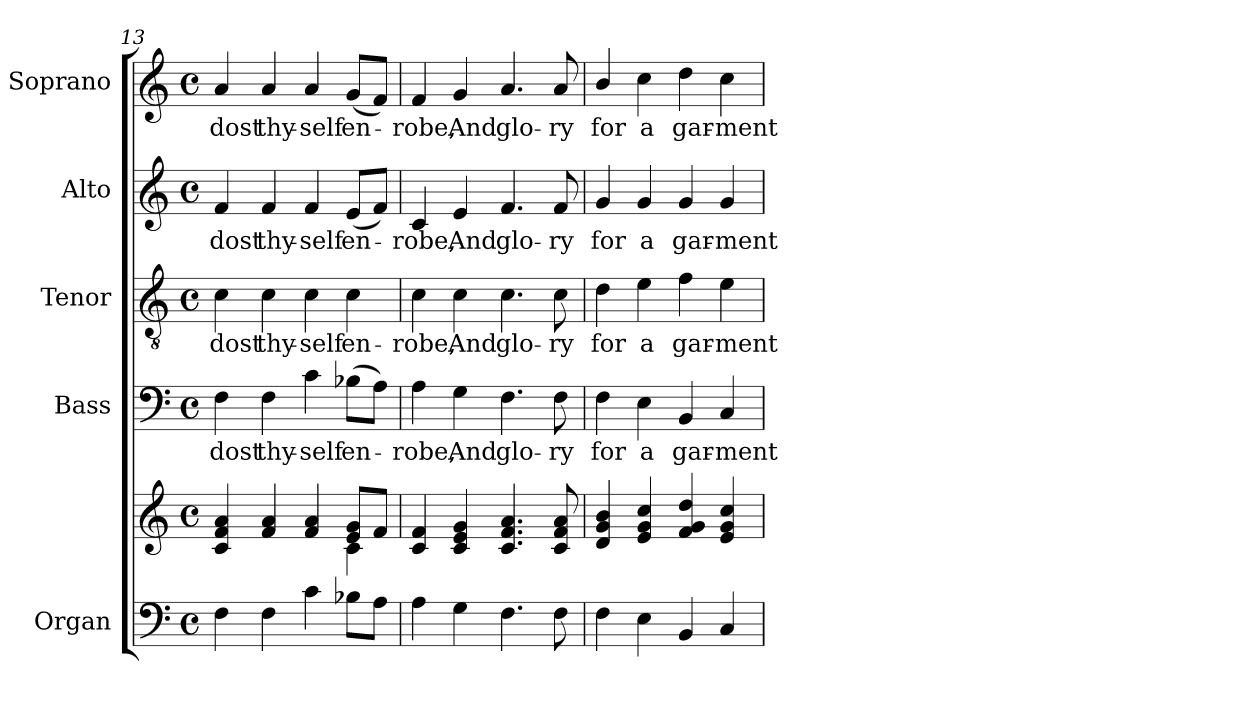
**kern	**kern	**kern	**text	**kern	**text	**kern	**text	**kern	**text
*part5	*part5	*part4	*part4	*part3	*part3	*part2	*part2	*part1	*part1
*staff6	*staff5	*staff4	*staff4	*staff3	*staff3	*staff2	*staff2	*staff1	*staff1
*I"Organ	*	*I"Bass	*	*I"Tenor	*	*I"Alto	*	*I"Soprano	*
*I'Org.	*	*I'B.	*	*I'T.	*	*I'A.	*	*I'S.	*
*clefF4	*clefG2	*clefF4	*	*clefGv2	*	*clefG2	*	*clefG2	*
*	*	*	*	*ITrd7c12	*	*	*	*	*
*k[]	*k[]	*k[]	*	*k[]	*	*k[]	*	*k[]	*
*C:	*C:	*C:	*	*C:	*	*C:	*	*C:	*
*M4/4	*M4/4	*M4/4	*	*M4/4	*	*M4/4	*	*M4/4	*
*met(c)	*met(c)	*met(c)	*	*met(c)	*	*met(c)	*	*met(c)	*
=13	=13	=13	=13	=13	=13	=13	=13	=13	=13
*	*^	*	*	*	*	*	*	*	*
!	!	!	!	!LO:LY:b:color=#000000	!	!	!	!	!	!
!	!	!	!	!	!	!LO:LY:b:color=#000000	!	!	!	!
!	!	!	!	!	!	!	!	!LO:LY:b:color=#000000	!	!
!	!	!	!	!	!	!	!	!	!	!LO:LY:b:color=#000000
4Fi\	4ci/ 4fi 4ai	2ryy	4Fi\	dost	4Ci\	dost	4fi/	dost	4ai/	dost
!	!	!	!	!LO:LY:b:color=#000000	!	!	!	!	!	!
!	!	!	!	!	!	!LO:LY:b:color=#000000	!	!	!	!
!	!	!	!	!	!	!	!	!LO:LY:b:color=#000000	!	!
!	!	!	!	!	!	!	!	!	!	!LO:LY:b:color=#000000
4Fi\	4fi/ 4ai	.	4Fi\	thy-	4Ci\	thy-	4fi/	thy-	4ai/	thy-
!	!	!	!	!LO:LY:b:color=#000000	!	!	!	!	!	!
!	!	!	!	!	!	!LO:LY:b:color=#000000	!	!	!	!
!	!	!	!	!	!	!	!	!LO:LY:b:color=#000000	!	!
!	!	!	!	!	!	!	!	!	!	!LO:LY:b:color=#000000
4ci\	4fi/ 4ai	4ryy	4ci\	-self	4Ci\	-self	4fi/	-self	4ai/	-self
!	!	!	!	!LO:LY:b:color=#000000	!	!	!	!	!	!
!	!	!	!	!	!	!LO:LY:b:color=#000000	!	!	!	!
!	!	!	!	!	!	!	!	!LO:LY:b:color=#000000	!	!
!	!	!	!	!	!	!	!	!	!	!LO:LY:b:color=#000000
8B-Xi\L	8ei/ 8gi/L	4ci\	(8B-Xi\L	en-	4Ci\	en-	(8ei/L	en-	(8gi/L	en-
8Ai\J	8fi/J	.	8Ai\J)	.	.	.	8fi/J)	.	8fi/J)	.
*	*v	*v	*	*	*	*	*	*	*	*
=14	=14	=14	=14	=14	=14	=14	=14	=14	=14
!	!	!	!LO:LY:b:color=#000000	!	!	!	!	!	!
!	!	!	!	!	!LO:LY:b:color=#000000	!	!	!	!
!	!	!	!	!	!	!	!LO:LY:b:color=#000000	!	!
!	!	!	!	!	!	!	!	!	!LO:LY:b:color=#000000
4Ai\	4ci/ 4fi	4Ai\	-robe,	4Ci\	-robe,	4ci/	-robe,	4fi/	-robe,
!	!	!	!LO:LY:b:color=#000000	!	!	!	!	!	!
!	!	!	!	!	!LO:LY:b:color=#000000	!	!	!	!
!	!	!	!	!	!	!	!LO:LY:b:color=#000000	!	!
!	!	!	!	!	!	!	!	!	!LO:LY:b:color=#000000
4Gi\	4ci/ 4ei 4gi	4Gi\	And	4Ci\	And	4ei/	And	4gi/	And
!	!	!	!LO:LY:b:color=#000000	!	!	!	!	!	!
!	!	!	!	!	!LO:LY:b:color=#000000	!	!	!	!
!	!	!	!	!	!	!	!LO:LY:b:color=#000000	!	!
!	!	!	!	!	!	!	!	!	!LO:LY:b:color=#000000
4.Fi\	4.ci/ 4.fi 4.ai	4.Fi\	glo-	4.Ci\	glo-	4.fi/	glo-	4.ai/	glo-
!	!	!	!LO:LY:b:color=#000000	!	!	!	!	!	!
!	!	!	!	!	!LO:LY:b:color=#000000	!	!	!	!
!	!	!	!	!	!	!	!LO:LY:b:color=#000000	!	!
!	!	!	!	!	!	!	!	!	!LO:LY:b:color=#000000
8Fi\	8ci/ 8fi 8ai	8Fi\	-ry	8Ci\	-ry	8fi/	-ry	8ai/	-ry
!!LO:PB:g=z
=15	=15	=15	=15	=15	=15	=15	=15	=15	=15
!	!	!	!LO:LY:b:color=#000000	!	!	!	!	!	!
!	!	!	!	!	!LO:LY:b:color=#000000	!	!	!	!
!	!	!	!	!	!	!	!LO:LY:b:color=#000000	!	!
!	!	!	!	!	!	!	!	!	!LO:LY:b:color=#000000
4Fi\	4di/ 4gi 4bi	4Fi\	for	4Di\	for	4gi/	for	4bi/	for
!	!	!	!LO:LY:b:color=#000000	!	!	!	!	!	!
!	!	!	!	!	!LO:LY:b:color=#000000	!	!	!	!
!	!	!	!	!	!	!	!LO:LY:b:color=#000000	!	!
!	!	!	!	!	!	!	!	!	!LO:LY:b:color=#000000
4Ei\	4ei/ 4gi 4cci	4Ei\	a	4Ei\	a	4gi/	a	4cci\	a
!	!	!	!LO:LY:b:color=#000000	!	!	!	!	!	!
!	!	!	!	!	!LO:LY:b:color=#000000	!	!	!	!
!	!	!	!	!	!	!	!LO:LY:b:color=#000000	!	!
!	!	!	!	!	!	!	!	!	!LO:LY:b:color=#000000
4BBi/	4fi/ 4gi 4ddi	4BBi/	gar-	4Fi\	gar-	4gi/	gar-	4ddi\	gar-
!	!	!	!LO:LY:b:color=#000000	!	!	!	!	!	!
!	!	!	!	!	!LO:LY:b:color=#000000	!	!	!	!
!	!	!	!	!	!	!	!LO:LY:b:color=#000000	!	!
!	!	!	!	!	!	!	!	!	!LO:LY:b:color=#000000
4Ci/	4ei/ 4gi 4cci	4Ci/	-ment	4Ei\	-ment	4gi/	-ment	4cci\	-ment
=	=	=	=	=	=	=	=	=	=
*-	*-	*-	*-	*-	*-	*-	*-	*-	*-
